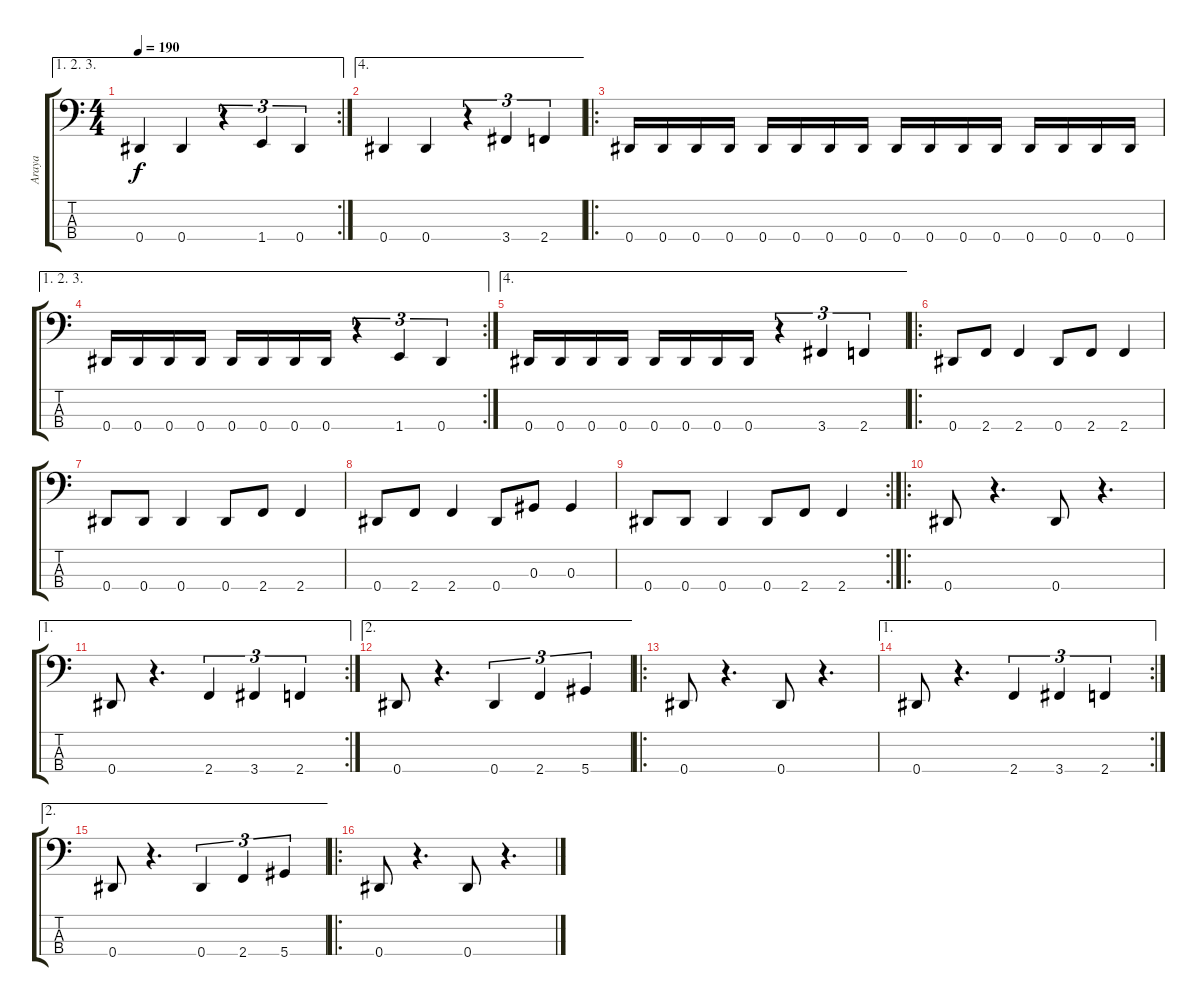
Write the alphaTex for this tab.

\track ("Araya" "Araya") {instrument electricbasspick}
\staff {score tabs}
\tuning (Gb2 Db2 Ab1 Eb1) {hide}
\ae (1 2 3)
\rc 2
\ts (4 4)
\tempo 190
\clef f4
\ks c
0.4.4{dy f} 0.4.4 r.4{tu (3 2)} 1.4.4{tu (3 2)} 0.4.4{tu (3 2)} |
\ae 4
0.4.4 0.4.4 r.4{tu (3 2)} 3.4.4{tu (3 2)} 2.4.4{tu (3 2)} |
\ro
0.4.16 0.4.16 0.4.16 0.4.16 0.4.16 0.4.16 0.4.16 0.4.16 0.4.16 0.4.16 0.4.16 0.4.16 0.4.16 0.4.16 0.4.16 0.4.16 |
\ae (1 2 3)
\rc 2
0.4.16 0.4.16 0.4.16 0.4.16 0.4.16 0.4.16 0.4.16 0.4.16 r.4{tu (3 2)} 1.4.4{tu (3 2)} 0.4.4{tu (3 2)} |
\ae 4
0.4.16 0.4.16 0.4.16 0.4.16 0.4.16 0.4.16 0.4.16 0.4.16 r.4{tu (3 2)} 3.4.4{tu (3 2)} 2.4.4{tu (3 2)} |
\ro
0.4.8 2.4.8 2.4.4 0.4.8 2.4.8 2.4.4 |
0.4.8 0.4.8 0.4.4 0.4.8 2.4.8 2.4.4 |
0.4.8 2.4.8 2.4.4 0.4.8 0.3.8 0.3.4 |
\rc 2
0.4.8 0.4.8 0.4.4 0.4.8 2.4.8 2.4.4 |
\ro
0.4.8 r.4{d} 0.4.8 r.4{d} |
\ae 1
\rc 2
0.4.8 r.4{d} 2.4.4{tu (3 2)} 3.4.4{tu (3 2)} 2.4.4{tu (3 2)} |
\ae 2
0.4.8 r.4{d} 0.4.4{tu (3 2)} 2.4.4{tu (3 2)} 5.4.4{tu (3 2)} |
\ro
0.4.8 r.4{d} 0.4.8 r.4{d} |
\ae 1
\rc 2
0.4.8 r.4{d} 2.4.4{tu (3 2)} 3.4.4{tu (3 2)} 2.4.4{tu (3 2)} |
\ae 2
0.4.8 r.4{d} 0.4.4{tu (3 2)} 2.4.4{tu (3 2)} 5.4.4{tu (3 2)} |
\ro
0.4.8 r.4{d} 0.4.8 r.4{d}
